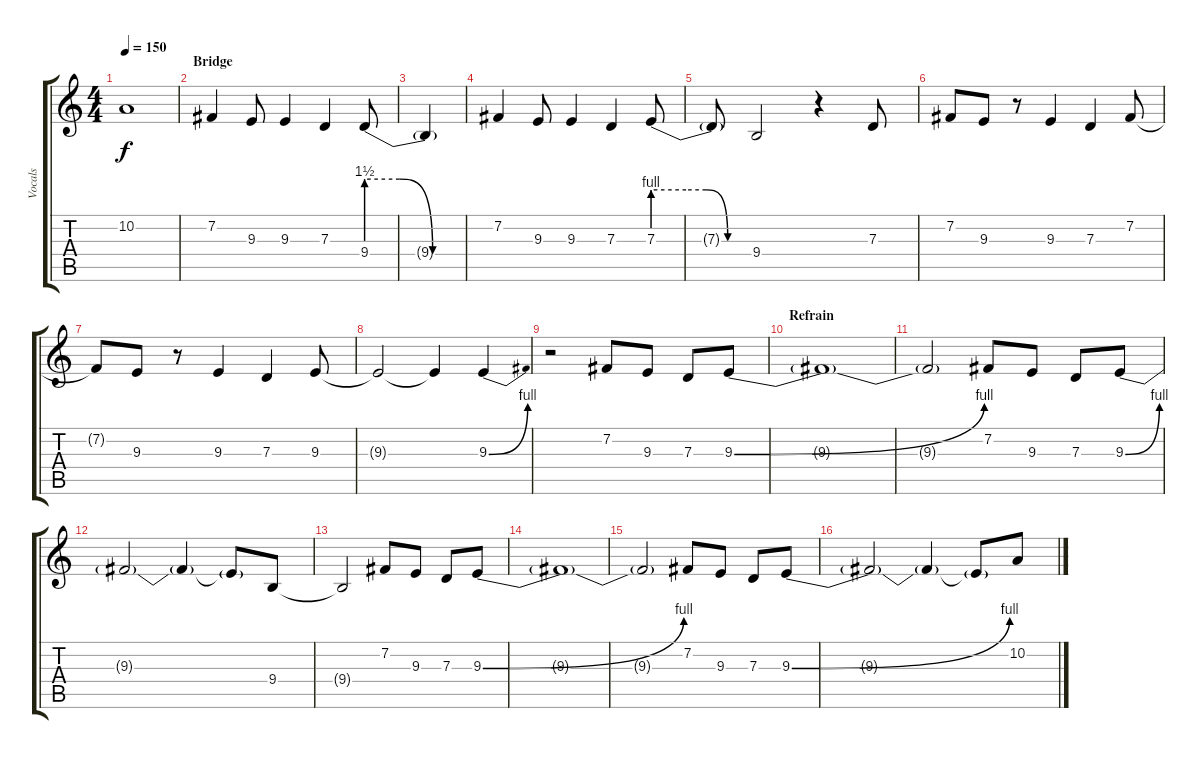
\track ("Vocals" "Vocals") {instrument cello}
\staff {score tabs}
\tuning (E4 B3 G3 D3 A2 E2) {hide}
\ts (4 4)
\tempo 150
\clef g2
\ks c
10.2{t}.1{dy f} |
\section ("" "Bridge")
7.2.4 9.3.8 9.3.4 7.3.4 9.4{be (custom 0 6 20 6 40 0 60 0)}.8 |
9.4{t}.4 |
7.2.4 9.3.8 9.3.4 7.3.4 7.3{be (custom 0 4 20 4 32 4 45 0 60 0)}.8 |
7.3{t}.8 9.4.2 r.4 7.3.8 |
7.2.8 9.3.8 r.8 9.3.4 7.3.4 7.2.8 |
7.2{t}.8 9.3.8 r.8 9.3.4 7.3.4 9.3.8 |
9.3{t}.2 9.3{t}.4 9.3{be (bend 0 0 60 4)}.4 |
r.2 7.2.8 9.3.8 7.3.8 9.3{be (bend 0 0 60 4)}.8 |
\section ("" "Refrain")
9.3{t}.1 |
9.3{t}.2 7.2.8 9.3.8 7.3.8 9.3{be (bend 0 0 60 4)}.8 |
9.3{t}.2 9.3{t}.4 9.3{t}.8 9.4.8 |
9.4{t}.2 7.2.8 9.3.8 7.3.8 9.3{be (bend 0 0 60 4)}.8 |
9.3{t}.1 |
9.3{t}.2 7.2.8 9.3.8 7.3.8 9.3{be (bend 0 0 60 4)}.8 |
9.3{t}.2 9.3{t}.4 9.3{t}.8 10.2.8
